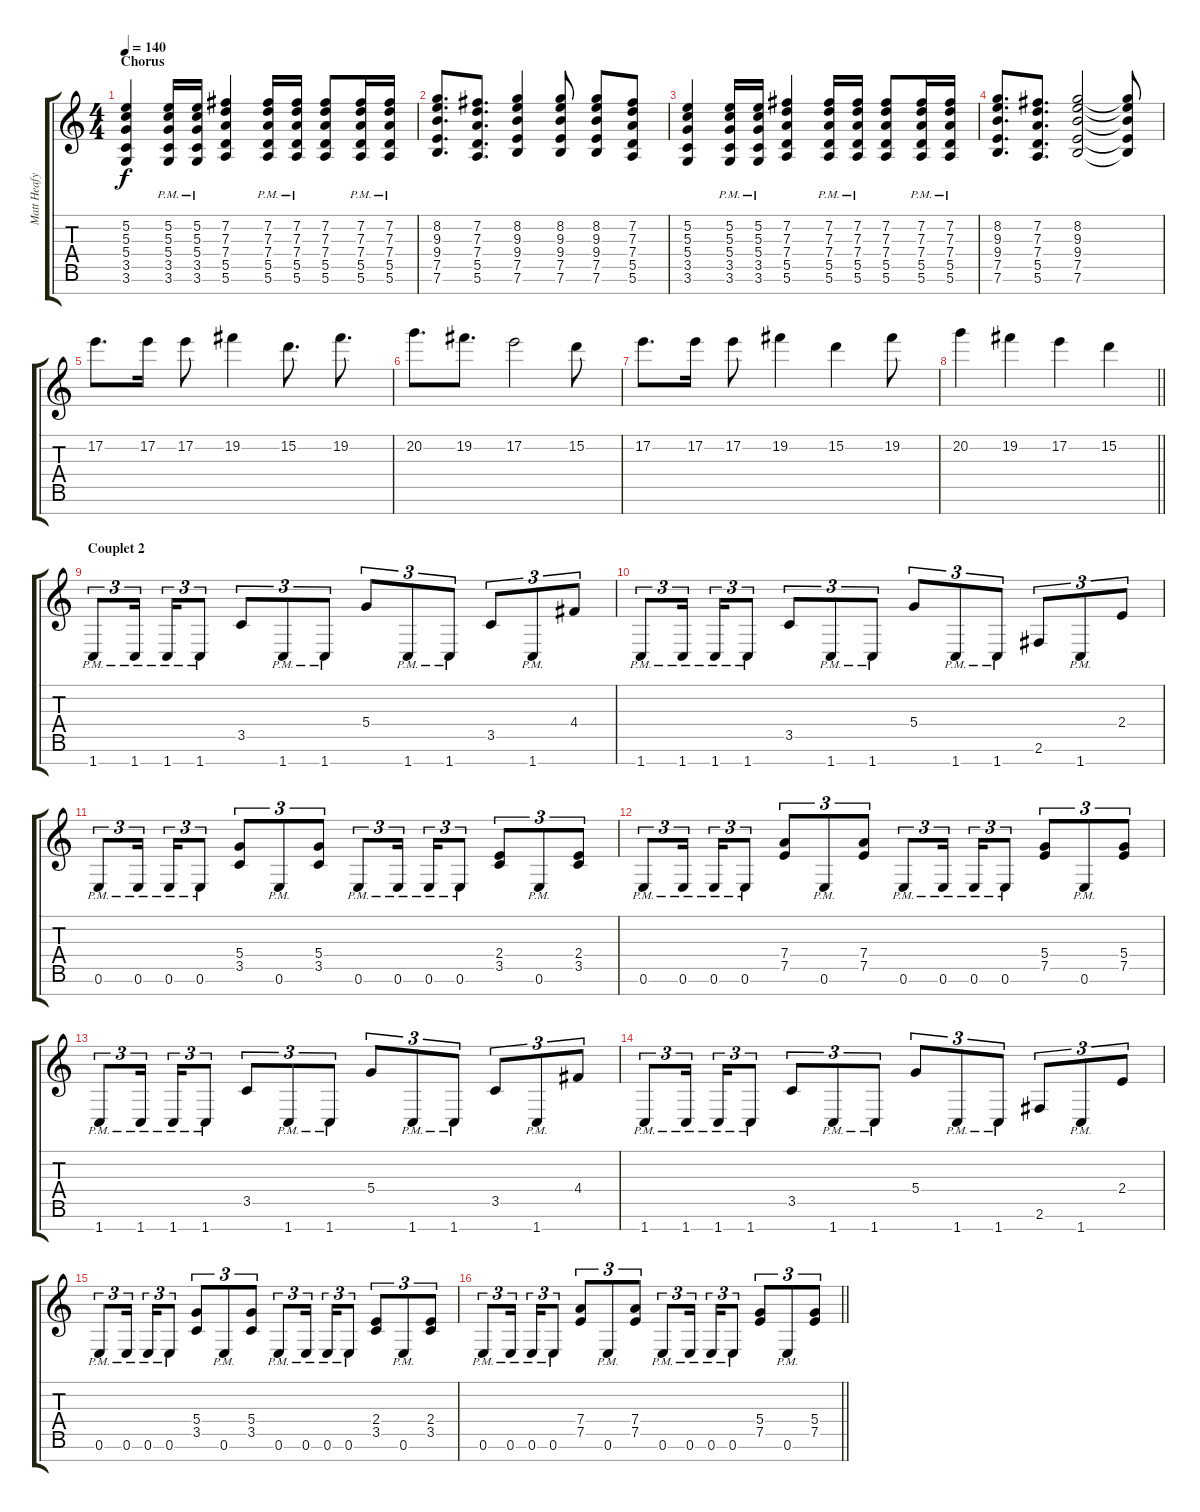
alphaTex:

\track ("Matt Heafy" "Matt Heafy") {instrument distortionguitar}
\staff {score tabs}
\tuning (E4 B3 G3 D3 A2 E2 B1) {hide}
\ts (4 4)
\section ("" "Chorus")
\tempo 140
\clef g2
\ks c
(5.2 5.3 5.4 3.5 3.6).4{dy f} (5.2{pm} 5.3{pm} 5.4{pm} 3.5{pm} 3.6{pm}).16 (5.2{pm} 5.3{pm} 5.4{pm} 3.5{pm} 3.6{pm}).16 (7.2 7.3 7.4 5.5 5.6).4 (7.2{pm} 7.3{pm} 7.4{pm} 5.5{pm} 5.6{pm}).16 (7.2{pm} 7.3{pm} 7.4{pm} 5.5{pm} 5.6{pm}).16 (7.2 7.3 7.4 5.5 5.6).8 (7.2{pm} 7.3{pm} 7.4{pm} 5.5{pm} 5.6{pm}).16 (7.2{pm} 7.3{pm} 7.4{pm} 5.5{pm} 5.6{pm}).16 |
(8.2 9.3 9.4 7.5 7.6).8{d} (7.2 7.3 7.4 5.5 5.6).8{d} (8.2 9.3 9.4 7.5 7.6).4 (8.2 9.3 9.4 7.5 7.6).8 (8.2 9.3 9.4 7.5 7.6).8 (7.2 7.3 7.4 5.5 5.6).8 |
(5.2 5.3 5.4 3.5 3.6).4 (5.2{pm} 5.3{pm} 5.4{pm} 3.5{pm} 3.6{pm}).16 (5.2{pm} 5.3{pm} 5.4{pm} 3.5{pm} 3.6{pm}).16 (7.2 7.3 7.4 5.5 5.6).4 (7.2{pm} 7.3{pm} 7.4{pm} 5.5{pm} 5.6{pm}).16 (7.2{pm} 7.3{pm} 7.4{pm} 5.5{pm} 5.6{pm}).16 (7.2 7.3 7.4 5.5 5.6).8 (7.2{pm} 7.3{pm} 7.4{pm} 5.5{pm} 5.6{pm}).16 (7.2{pm} 7.3{pm} 7.4{pm} 5.5{pm} 5.6{pm}).16 |
(8.2 9.3 9.4 7.5 7.6).8{d} (7.2 7.3 7.4 5.5 5.6).8{d} (8.2 9.3 9.4 7.5 7.6).2 (8.2{t} 9.3{t} 9.4{t} 7.5{t} 7.6{t}).8 |
17.2.8{d} 17.2.16 17.2.8 19.2.4 15.2.8{d} 19.2.8{d} |
20.2.8{d} 19.2.8{d} 17.2.2 15.2.8 |
17.2.8{d} 17.2.16 17.2.8 19.2.4 15.2.4 19.2.8 |
\barLineRight lightlight
20.2.4 19.2.4 17.2.4 15.2.4 |
\section ("" "Couplet 2")
1.7{pm}.8{tu (3 2)} 1.7{pm}.16{tu (3 2) beam splitsecondary} 1.7{pm}.16{tu (3 2)} 1.7{pm}.8{tu (3 2)} 3.5.8{tu (3 2)} 1.7{pm}.8{tu (3 2)} 1.7{pm}.8{tu (3 2)} 5.4.8{tu (3 2)} 1.7{pm}.8{tu (3 2)} 1.7{pm}.8{tu (3 2)} 3.5.8{tu (3 2)} 1.7{pm}.8{tu (3 2)} 4.4.8{tu (3 2)} |
1.7{pm}.8{tu (3 2)} 1.7{pm}.16{tu (3 2) beam splitsecondary} 1.7{pm}.16{tu (3 2)} 1.7{pm}.8{tu (3 2)} 3.5.8{tu (3 2)} 1.7{pm}.8{tu (3 2)} 1.7{pm}.8{tu (3 2)} 5.4.8{tu (3 2)} 1.7{pm}.8{tu (3 2)} 1.7{pm}.8{tu (3 2)} 2.6.8{tu (3 2)} 1.7{pm}.8{tu (3 2)} 2.4.8{tu (3 2)} |
0.6{pm}.8{tu (3 2)} 0.6{pm}.16{tu (3 2) beam splitsecondary} 0.6{pm}.16{tu (3 2)} 0.6{pm}.8{tu (3 2)} (5.4 3.5).8{tu (3 2)} 0.6{pm}.8{tu (3 2)} (5.4 3.5).8{tu (3 2)} 0.6{pm}.8{tu (3 2)} 0.6{pm}.16{tu (3 2) beam splitsecondary} 0.6{pm}.16{tu (3 2)} 0.6{pm}.8{tu (3 2)} (2.4 3.5).8{tu (3 2)} 0.6{pm}.8{tu (3 2)} (2.4 3.5).8{tu (3 2)} |
0.6{pm}.8{tu (3 2)} 0.6{pm}.16{tu (3 2) beam splitsecondary} 0.6{pm}.16{tu (3 2)} 0.6{pm}.8{tu (3 2)} (7.4 7.5).8{tu (3 2)} 0.6{pm}.8{tu (3 2)} (7.4 7.5).8{tu (3 2)} 0.6{pm}.8{tu (3 2)} 0.6{pm}.16{tu (3 2) beam splitsecondary} 0.6{pm}.16{tu (3 2)} 0.6{pm}.8{tu (3 2)} (5.4 7.5).8{tu (3 2)} 0.6{pm}.8{tu (3 2)} (5.4 7.5).8{tu (3 2)} |
1.7{pm}.8{tu (3 2)} 1.7{pm}.16{tu (3 2) beam splitsecondary} 1.7{pm}.16{tu (3 2)} 1.7{pm}.8{tu (3 2)} 3.5.8{tu (3 2)} 1.7{pm}.8{tu (3 2)} 1.7{pm}.8{tu (3 2)} 5.4.8{tu (3 2)} 1.7{pm}.8{tu (3 2)} 1.7{pm}.8{tu (3 2)} 3.5.8{tu (3 2)} 1.7{pm}.8{tu (3 2)} 4.4.8{tu (3 2)} |
1.7{pm}.8{tu (3 2)} 1.7{pm}.16{tu (3 2) beam splitsecondary} 1.7{pm}.16{tu (3 2)} 1.7{pm}.8{tu (3 2)} 3.5.8{tu (3 2)} 1.7{pm}.8{tu (3 2)} 1.7{pm}.8{tu (3 2)} 5.4.8{tu (3 2)} 1.7{pm}.8{tu (3 2)} 1.7{pm}.8{tu (3 2)} 2.6.8{tu (3 2)} 1.7{pm}.8{tu (3 2)} 2.4.8{tu (3 2)} |
0.6{pm}.8{tu (3 2)} 0.6{pm}.16{tu (3 2) beam splitsecondary} 0.6{pm}.16{tu (3 2)} 0.6{pm}.8{tu (3 2)} (5.4 3.5).8{tu (3 2)} 0.6{pm}.8{tu (3 2)} (5.4 3.5).8{tu (3 2)} 0.6{pm}.8{tu (3 2)} 0.6{pm}.16{tu (3 2) beam splitsecondary} 0.6{pm}.16{tu (3 2)} 0.6{pm}.8{tu (3 2)} (2.4 3.5).8{tu (3 2)} 0.6{pm}.8{tu (3 2)} (2.4 3.5).8{tu (3 2)} |
\barLineRight lightlight
0.6{pm}.8{tu (3 2)} 0.6{pm}.16{tu (3 2) beam splitsecondary} 0.6{pm}.16{tu (3 2)} 0.6{pm}.8{tu (3 2)} (7.4 7.5).8{tu (3 2)} 0.6{pm}.8{tu (3 2)} (7.4 7.5).8{tu (3 2)} 0.6{pm}.8{tu (3 2)} 0.6{pm}.16{tu (3 2) beam splitsecondary} 0.6{pm}.16{tu (3 2)} 0.6{pm}.8{tu (3 2)} (5.4 7.5).8{tu (3 2)} 0.6{pm}.8{tu (3 2)} (5.4 7.5).8{tu (3 2)}
